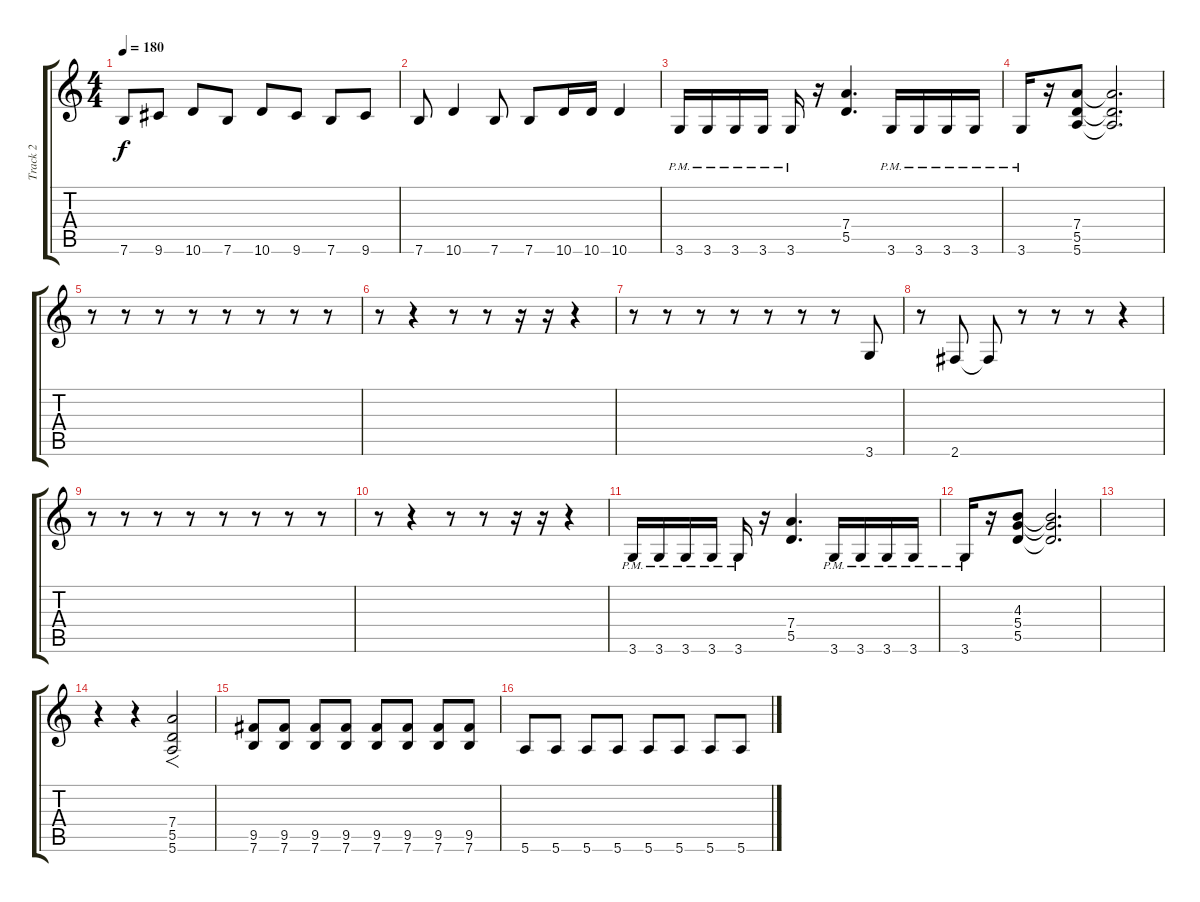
\track ("Track 2" "Track 2") {instrument distortionguitar}
\staff {score tabs}
\tuning (E4 B3 G3 D3 A2 E2) {hide}
\ts (4 4)
\tempo 180
\clef g2
\ks c
7.6.8{dy f} 9.6.8 10.6.8 7.6.8 10.6.8 9.6.8 7.6.8 9.6.8 |
7.6.8 10.6.4 7.6.8 7.6.8 10.6.16 10.6.16 10.6.4 |
3.6{pm}.16 3.6{pm}.16 3.6{pm}.16 3.6{pm}.16 3.6{pm}.16 r.16 (7.4 5.5).4{d} 3.6{pm}.16 3.6{pm}.16 3.6{pm}.16 3.6{pm}.16 |
3.6{pm}.16 r.16 (7.4 5.5 5.6).8 (7.4{t} 5.5{t} 5.6{t}).2{d} |
r.8 r.8 r.8 r.8 r.8 r.8 r.8 r.8 |
r.8 r.4 r.8 r.8 r.16 r.16 r.4 |
r.8 r.8 r.8 r.8 r.8 r.8 r.8 3.6.8 |
r.8 2.6.8 2.6{t}.8 r.8 r.8 r.8 r.4 |
r.8 r.8 r.8 r.8 r.8 r.8 r.8 r.8 |
r.8 r.4 r.8 r.8 r.16 r.16 r.4 |
3.6{pm}.16 3.6{pm}.16 3.6{pm}.16 3.6{pm}.16 3.6{pm}.16 r.16 (7.4 5.5).4{d} 3.6{pm}.16 3.6{pm}.16 3.6{pm}.16 3.6{pm}.16 |
3.6{pm}.16 r.16 (4.3 5.4 5.5).8 (4.3{t} 5.4{t} 5.5{t}).2{d} |
|
r.4 r.4 (7.4 5.5 5.6).2{f} |
(9.5 7.6).8 (9.5 7.6).8 (9.5 7.6).8 (9.5 7.6).8 (9.5 7.6).8 (9.5 7.6).8 (9.5 7.6).8 (9.5 7.6).8 |
5.6.8 5.6.8 5.6.8 5.6.8 5.6.8 5.6.8 5.6.8 5.6.8
